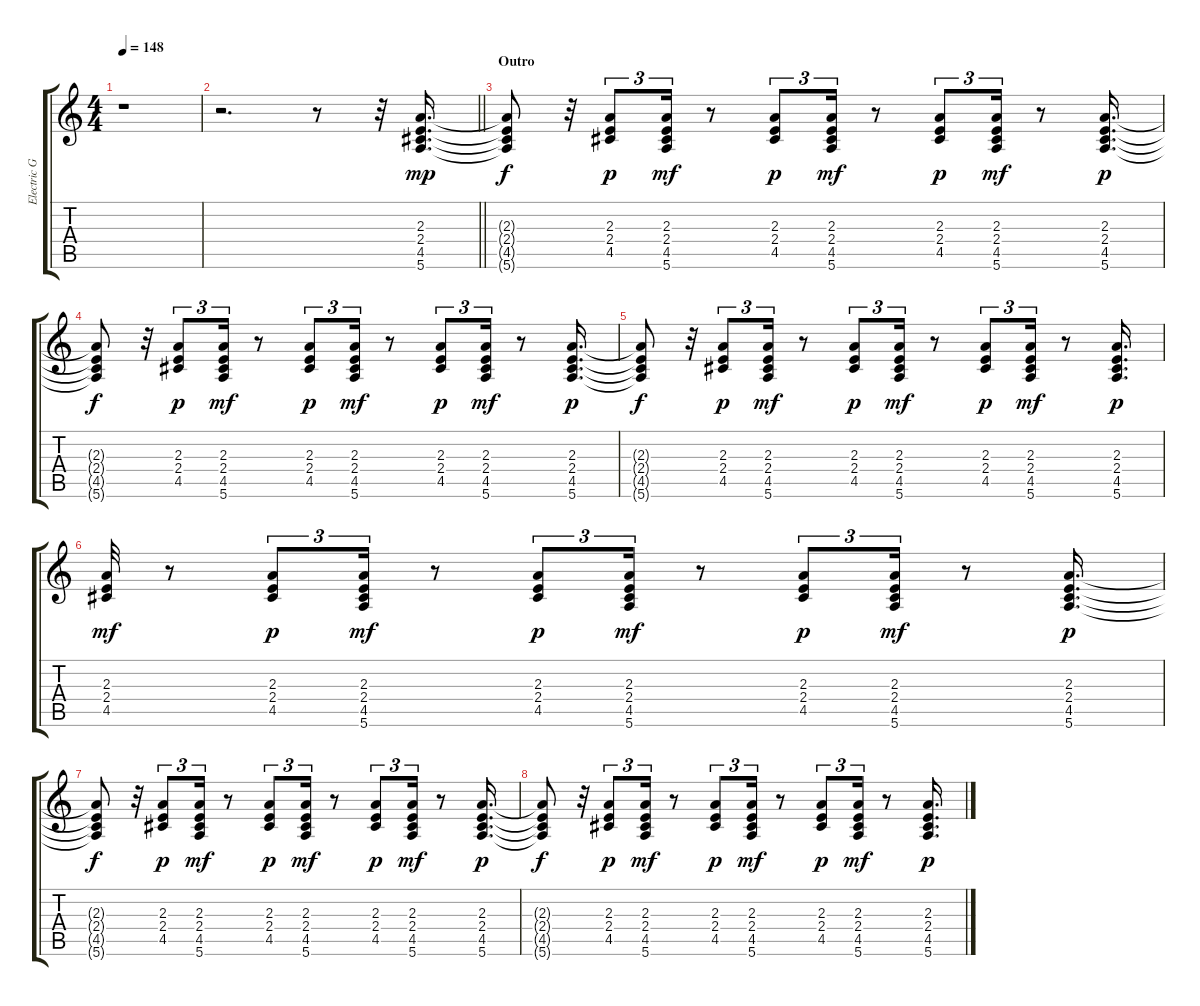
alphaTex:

\track ("Electric Guitar (muted)" "Electric G") {mute instrument electricguitarmuted}
\staff {score tabs}
\tuning (E4 B3 G3 D3 A2 E2) {hide}
\ts (4 4)
\tempo 148
\clef g2
\ks c
r.1{dy mf} |
\barLineRight lightlight
r.2{d} r.8 r.32 (2.3 2.4 4.5 5.6).16{d dy mp} |
\section ("" "Outro")
(2.3{t} 2.4{t} 4.5{t} 5.6{t}).8{dy f} r.32 (2.3 2.4 4.5).8{tu (3 2) dy p} (2.3 2.4 4.5 5.6).16{tu (3 2) dy mf} r.8 (2.3 2.4 4.5).8{tu (3 2) dy p} (2.3 2.4 4.5 5.6).16{tu (3 2) dy mf} r.8 (2.3 2.4 4.5).8{tu (3 2) dy p} (2.3 2.4 4.5 5.6).16{tu (3 2) dy mf} r.8 (2.3 2.4 4.5 5.6).16{d dy p} |
(2.3{t} 2.4{t} 4.5{t} 5.6{t}).8{dy f} r.32 (2.3 2.4 4.5).8{tu (3 2) dy p} (2.3 2.4 4.5 5.6).16{tu (3 2) dy mf} r.8 (2.3 2.4 4.5).8{tu (3 2) dy p} (2.3 2.4 4.5 5.6).16{tu (3 2) dy mf} r.8 (2.3 2.4 4.5).8{tu (3 2) dy p} (2.3 2.4 4.5 5.6).16{tu (3 2) dy mf} r.8 (2.3 2.4 4.5 5.6).16{d dy p} |
(2.3{t} 2.4{t} 4.5{t} 5.6{t}).8{dy f} r.32 (2.3 2.4 4.5).8{tu (3 2) dy p} (2.3 2.4 4.5 5.6).16{tu (3 2) dy mf} r.8 (2.3 2.4 4.5).8{tu (3 2) dy p} (2.3 2.4 4.5 5.6).16{tu (3 2) dy mf} r.8 (2.3 2.4 4.5).8{tu (3 2) dy p} (2.3 2.4 4.5 5.6).16{tu (3 2) dy mf} r.8 (2.3 2.4 4.5 5.6).16{d dy p} |
(2.3 2.4 4.5).32{dy mf} r.8 (2.3 2.4 4.5).8{tu (3 2) dy p} (2.3 2.4 4.5 5.6).16{tu (3 2) dy mf} r.8 (2.3 2.4 4.5).8{tu (3 2) dy p} (2.3 2.4 4.5 5.6).16{tu (3 2) dy mf} r.8 (2.3 2.4 4.5).8{tu (3 2) dy p} (2.3 2.4 4.5 5.6).16{tu (3 2) dy mf} r.8 (2.3 2.4 4.5 5.6).16{d dy p} |
(2.3{t} 2.4{t} 4.5{t} 5.6{t}).8{dy f} r.32 (2.3 2.4 4.5).8{tu (3 2) dy p} (2.3 2.4 4.5 5.6).16{tu (3 2) dy mf} r.8 (2.3 2.4 4.5).8{tu (3 2) dy p} (2.3 2.4 4.5 5.6).16{tu (3 2) dy mf} r.8 (2.3 2.4 4.5).8{tu (3 2) dy p} (2.3 2.4 4.5 5.6).16{tu (3 2) dy mf} r.8 (2.3 2.4 4.5 5.6).16{d dy p} |
(2.3{t} 2.4{t} 4.5{t} 5.6{t}).8{dy f} r.32 (2.3 2.4 4.5).8{tu (3 2) dy p} (2.3 2.4 4.5 5.6).16{tu (3 2) dy mf} r.8 (2.3 2.4 4.5).8{tu (3 2) dy p} (2.3 2.4 4.5 5.6).16{tu (3 2) dy mf} r.8 (2.3 2.4 4.5).8{tu (3 2) dy p} (2.3 2.4 4.5 5.6).16{tu (3 2) dy mf} r.8 (2.3 2.4 4.5 5.6).16{d dy p}
